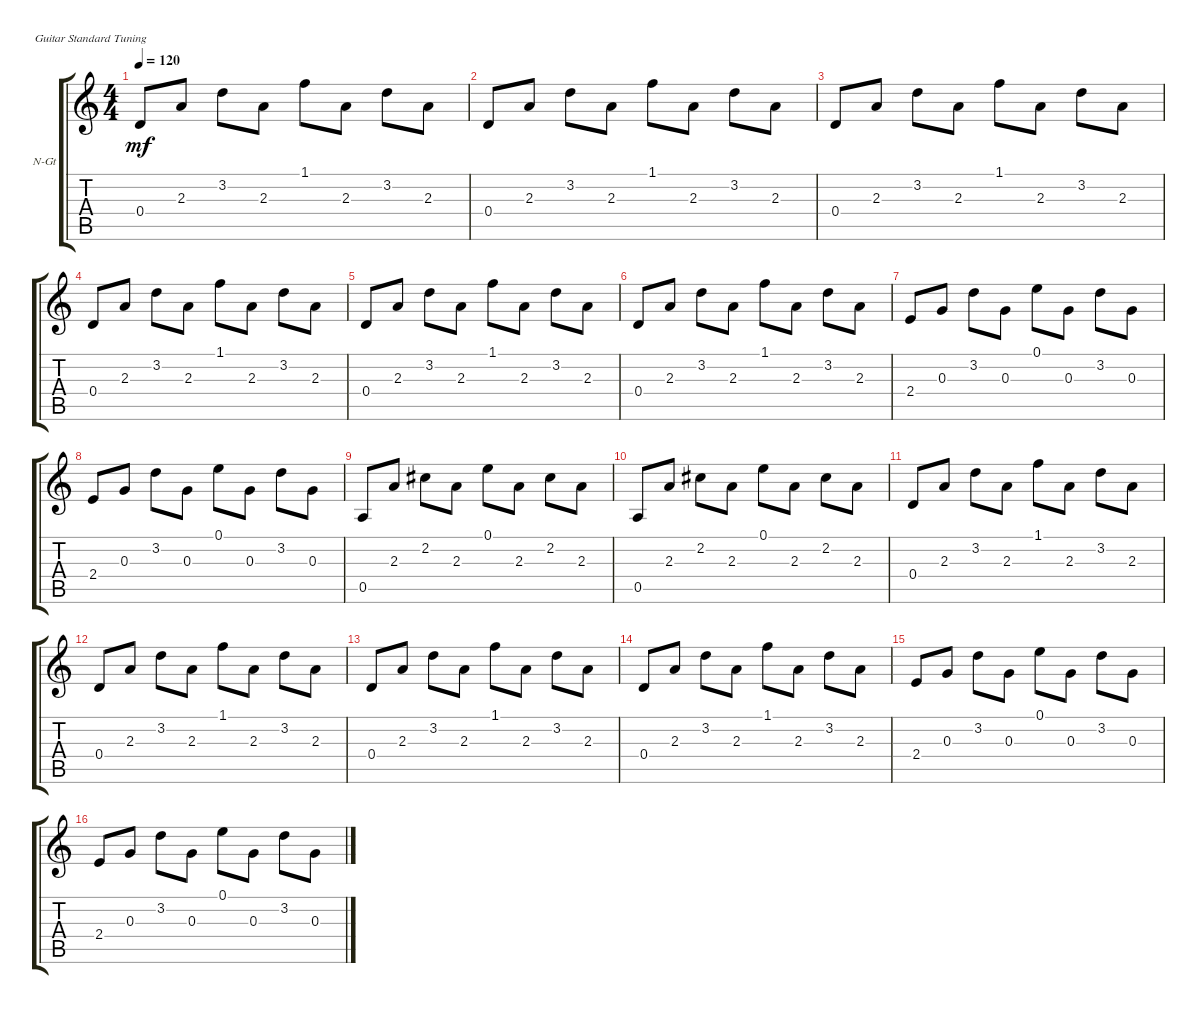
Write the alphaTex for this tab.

\defaultSystemsLayout 4
\bracketExtendMode groupsimilarinstruments
\firstSystemTrackNameOrientation horizontal
\otherSystemsTrackNameOrientation horizontal
\track ("Nylon Guitar" "N-Gt") {instrument acousticguitarnylon}
\staff {score tabs}
\tuning (E4 B3 G3 D3 A2 E2)
\ts (4 4)
\tempo 120
\clef g2
\ks c
0.4.8{dy mf instrument acousticguitarnylon} 2.3.8 3.2.8 2.3.8 1.1.8 2.3.8 3.2.8 2.3.8 |
0.4.8 2.3.8 3.2.8 2.3.8 1.1.8 2.3.8 3.2.8 2.3.8 |
0.4.8 2.3.8 3.2.8 2.3.8 1.1.8 2.3.8 3.2.8 2.3.8 |
0.4.8 2.3.8 3.2.8 2.3.8 1.1.8 2.3.8 3.2.8 2.3.8 |
0.4.8 2.3.8 3.2.8 2.3.8 1.1.8 2.3.8 3.2.8 2.3.8 |
0.4.8 2.3.8 3.2.8 2.3.8 1.1.8 2.3.8 3.2.8 2.3.8 |
2.4.8 0.3.8 3.2.8 0.3.8 0.1.8 0.3.8 3.2.8 0.3.8 |
2.4.8 0.3.8 3.2.8 0.3.8 0.1.8 0.3.8 3.2.8 0.3.8 |
0.5.8 2.3.8 2.2.8 2.3.8 0.1.8 2.3.8 2.2.8 2.3.8 |
0.5.8 2.3.8 2.2.8 2.3.8 0.1.8 2.3.8 2.2.8 2.3.8 |
0.4.8 2.3.8 3.2.8 2.3.8 1.1.8 2.3.8 3.2.8 2.3.8 |
0.4.8 2.3.8 3.2.8 2.3.8 1.1.8 2.3.8 3.2.8 2.3.8 |
0.4.8 2.3.8 3.2.8 2.3.8 1.1.8 2.3.8 3.2.8 2.3.8 |
0.4.8 2.3.8 3.2.8 2.3.8 1.1.8 2.3.8 3.2.8 2.3.8 |
2.4.8 0.3.8 3.2.8 0.3.8 0.1.8 0.3.8 3.2.8 0.3.8 |
2.4.8 0.3.8 3.2.8 0.3.8 0.1.8 0.3.8 3.2.8 0.3.8
